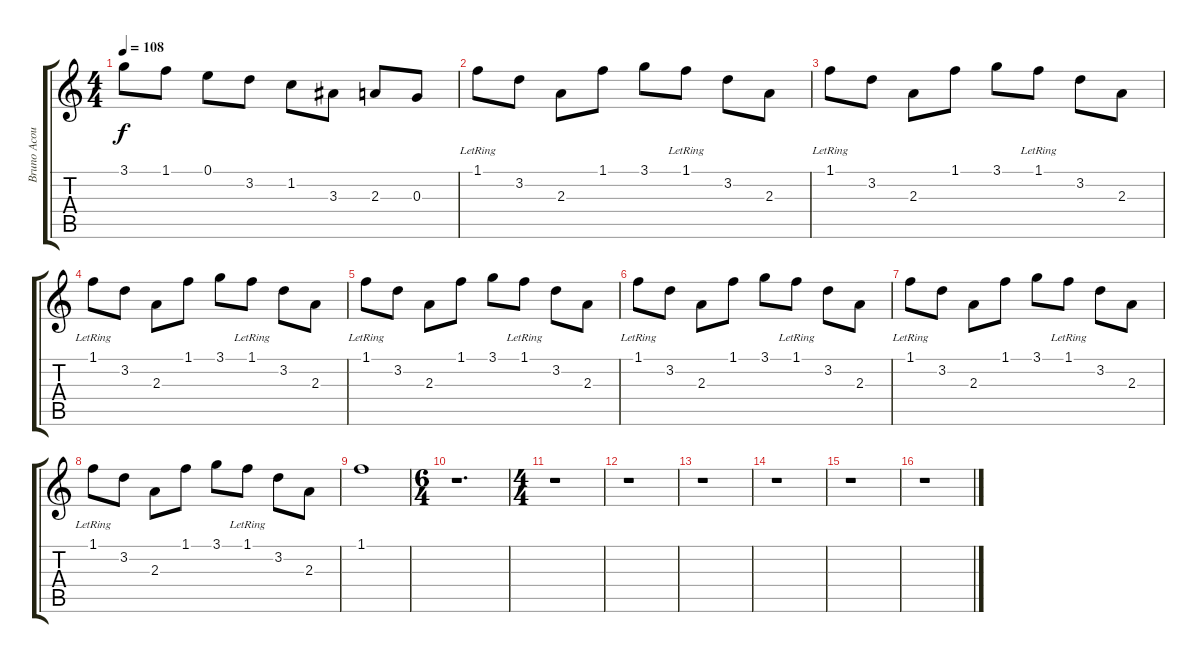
\track ("Bruno Acoustique" "Bruno Acou") {instrument acousticguitarsteel}
\staff {score tabs}
\tuning (E4 B3 G3 D3 A2 E2) {hide}
\ts (4 4)
\tempo 108
\clef g2
\ks c
3.1.8{dy f} 1.1.8 0.1.8 3.2.8 1.2.8 3.3.8 2.3.8 0.3.8 |
1.1{lr}.8 3.2.8 2.3.8 1.1.8 3.1.8 1.1{lr}.8 3.2.8 2.3.8 |
1.1{lr}.8 3.2.8 2.3.8 1.1.8 3.1.8 1.1{lr}.8 3.2.8 2.3.8 |
1.1{lr}.8 3.2.8 2.3.8 1.1.8 3.1.8 1.1{lr}.8 3.2.8 2.3.8 |
1.1{lr}.8 3.2.8 2.3.8 1.1.8 3.1.8 1.1{lr}.8 3.2.8 2.3.8 |
1.1{lr}.8 3.2.8 2.3.8 1.1.8 3.1.8 1.1{lr}.8 3.2.8 2.3.8 |
1.1{lr}.8 3.2.8 2.3.8 1.1.8 3.1.8 1.1{lr}.8 3.2.8 2.3.8 |
1.1{lr}.8 3.2.8 2.3.8 1.1.8 3.1.8 1.1{lr}.8 3.2.8 2.3.8 |
1.1.1 |
\ts (6 4)
r.1{d} |
\ts (4 4)
r.1 |
r.1 |
r.1 |
r.1 |
r.1 |
r.1
